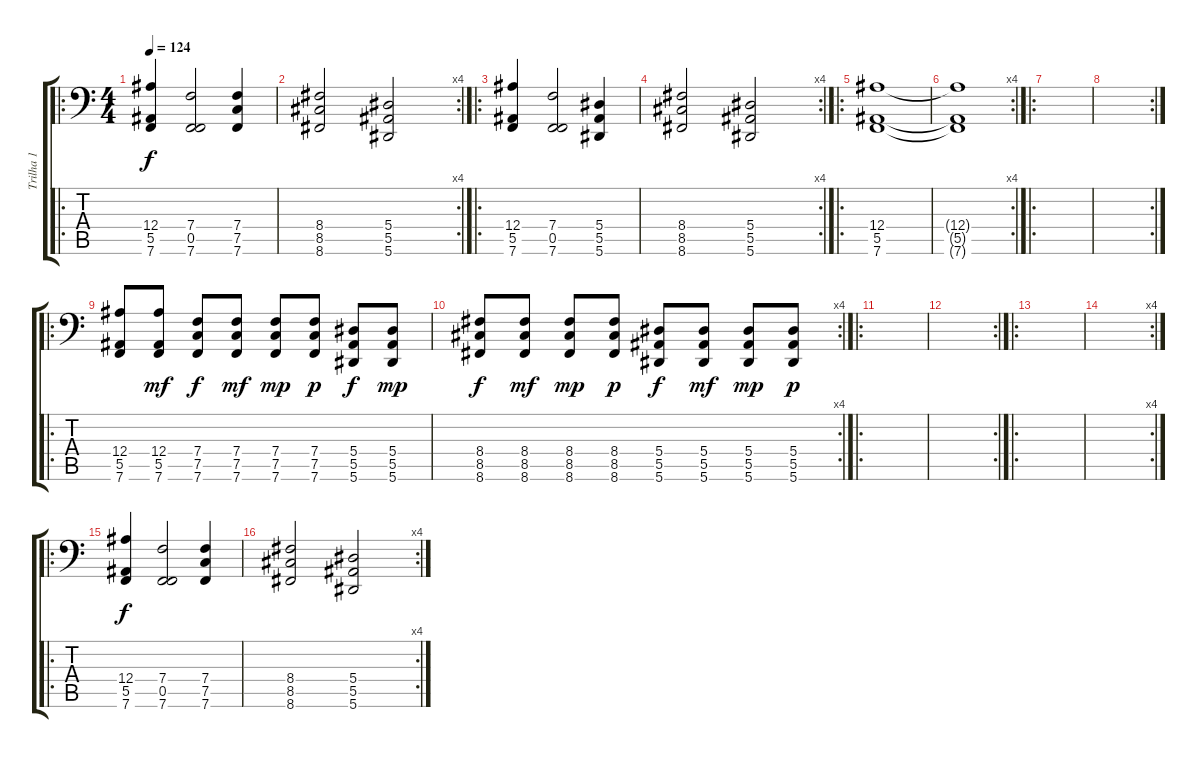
\track ("Trilha 1" "Trilha 1") {instrument drawbarorgan}
\staff {score tabs}
\tuning (C4 G3 Eb3 Bb2 F2 Bb1) {hide}
\ro
\ts (4 4)
\tempo 124
\clef f4
\ks c
(12.4 5.5 7.6).4{dy f volume 16 instrument drawbarorgan} (7.4 0.5 7.6).2 (7.4 7.5 7.6).4 |
\rc 4
(8.4 8.5 8.6).2 (5.4 5.5 5.6).2 |
\ro
(12.4 5.5 7.6).4 (7.4 0.5 7.6).2 (5.4 5.5 5.6).4 |
\rc 4
(8.4 8.5 8.6).2 (5.4 5.5 5.6).2 |
\ro
(12.4 5.5 7.6).1 |
\rc 4
(12.4{t} 5.5{t} 7.6{t}).1 |
\ro
|
\rc 2
|
\ro
(12.4 5.5 7.6).8 (12.4 5.5 7.6).8{dy mf} (7.4 7.5 7.6).8{dy f} (7.4 7.5 7.6).8{dy mf} (7.4 7.5 7.6).8{dy mp} (7.4 7.5 7.6).8{dy p} (5.4 5.5 5.6).8{dy f} (5.4 5.5 5.6).8{dy mp} |
\rc 4
(8.4 8.5 8.6).8{dy f} (8.4 8.5 8.6).8{dy mf} (8.4 8.5 8.6).8{dy mp} (8.4 8.5 8.6).8{dy p} (5.4 5.5 5.6).8{dy f} (5.4 5.5 5.6).8{dy mf} (5.4 5.5 5.6).8{dy mp} (5.4 5.5 5.6).8{dy p} |
\ro
|
\rc 2
|
\ro
|
\rc 4
|
\ro
(12.4 5.5 7.6).4{dy f} (7.4 0.5 7.6).2 (7.4 7.5 7.6).4 |
\rc 4
(8.4 8.5 8.6).2 (5.4 5.5 5.6).2
